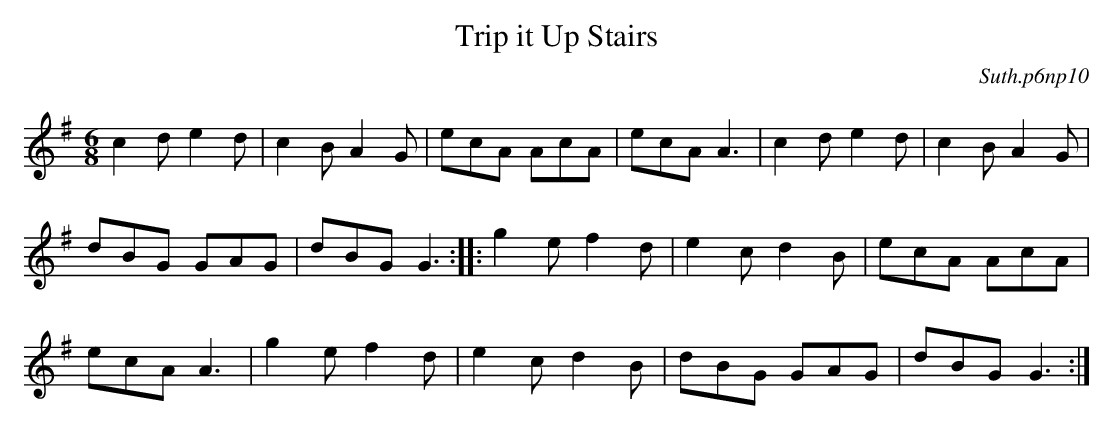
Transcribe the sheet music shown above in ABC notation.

X:1
T:Trip it Up Stairs
C:Suth.p6np10
M:6/8
L:1/8
K:G
c2d e2d|c2BA2G|ecA AcA|ecA A3|c2d e2d|c2BA2G|
dBG GAG|dBG G3::g2e f2d|e2c d2B|ecA AcA|
ecA A3|g2e f2d|e2c d2B|dBG GAG|dBG G3:|
